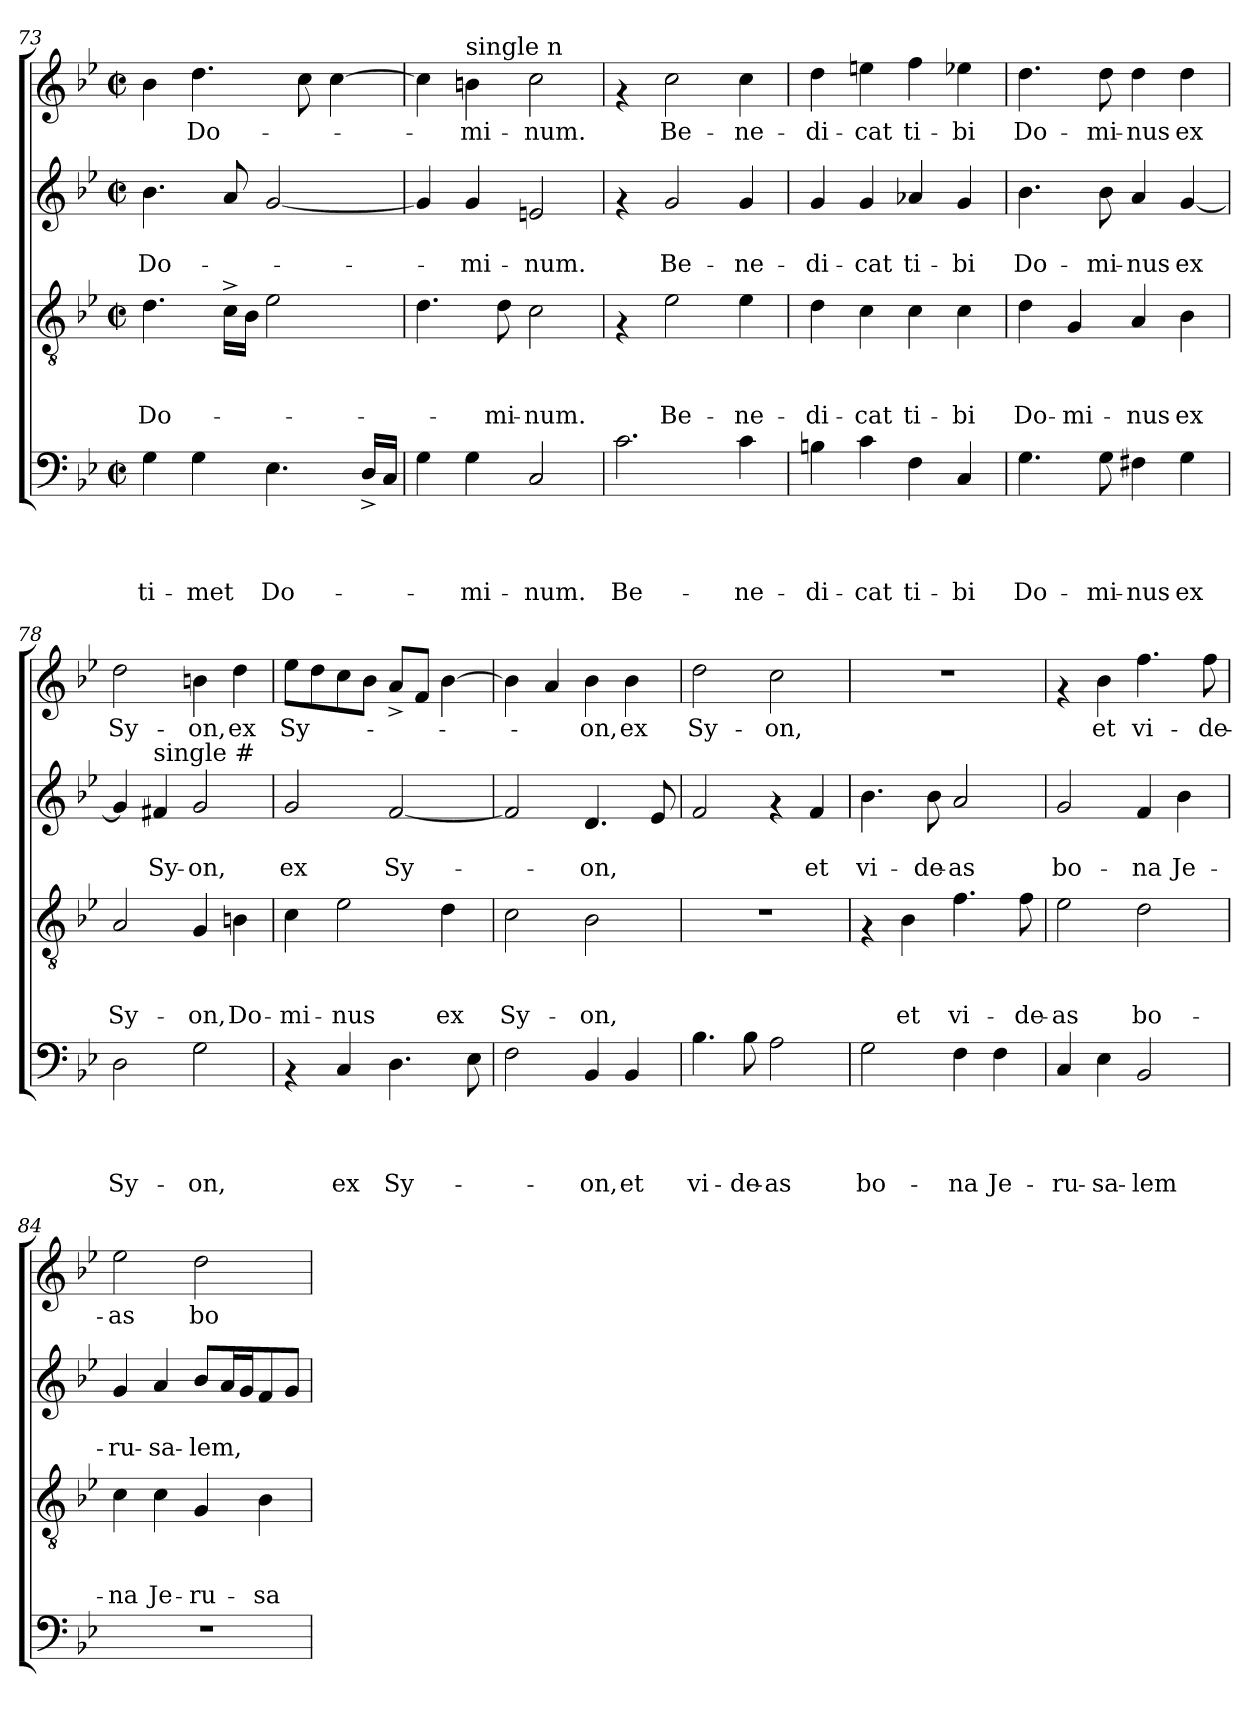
**kern	**text	**text	**text	**text	**kern	**text	**text	**text	**kern	**text	**text	**kern	**text
*part4	*part4	*part4	*part4	*part4	*part3	*part3	*part3	*part3	*part2	*part2	*part2	*part1	*part1
*staff4	*staff4	*staff4	*staff4	*staff4	*staff3	*staff3	*staff3	*staff3	*staff2	*staff2	*staff2	*staff1	*staff1
*clefF4	*	*	*	*	*clefGv2	*	*	*	*clefG2	*	*	*clefG2	*
*k[b-e-]	*	*	*	*	*k[b-e-]	*	*	*	*k[b-e-]	*	*	*k[b-e-]	*
*B-:	*	*	*	*	*B-:	*	*	*	*B-:	*	*	*B-:	*
*M2/2	*	*	*	*	*M2/2	*	*	*	*M2/2	*	*	*M2/2	*
*met(c|)	*	*	*	*	*met(c|)	*	*	*	*met(c|)	*	*	*met(c|)	*
=73	=73	=73	=73	=73	=73	=73	=73	=73	=73	=73	=73	=73	=73
!	!	!	!	!LO:LY:b	!	!	!	!LO:LY:b	!	!	!LO:LY:b	!	!
4G\	.	.	.	ti-	4.d\	.	.	Do-	4.b-\	.	Do-	4b-\	.
!	!	!	!	!LO:LY:b	!	!	!	!	!	!	!	!	!LO:LY:b
4G\	.	.	.	-met	.	.	.	.	.	.	.	4.dd\	Do-
.	.	.	.	.	16c^>\LL	.	.	.	8a/	.	.	.	.
.	.	.	.	.	16B-\JJ	.	.	.	.	.	.	.	.
!	!	!	!	!LO:LY:b	!	!	!	!	!	!	!	!	!
4.E-\	.	.	.	Do-	2e-\	.	.	.	[<2g/	.	.	.	.
.	.	.	.	.	.	.	.	.	.	.	.	8cc\	.
.	.	.	.	.	.	.	.	.	.	.	.	[>4cc\	.
16D^</LL	.	.	.	.	.	.	.	.	.	.	.	.	.
16C/JJ	.	.	.	.	.	.	.	.	.	.	.	.	.
=74	=74	=74	=74	=74	=74	=74	=74	=74	=74	=74	=74	=74	=74
4G\	.	.	.	.	4.d\	.	.	.	4g/]	.	.	4cc\]	.
!	!	!	!	!	!	!	!	!	!	!	!	!LO:TX:a:t=single n	!
!	!	!	!	!LO:LY:b	!	!	!	!	!	!	!LO:LY:b	!	!LO:LY:b
4G\	.	.	.	-mi-	.	.	.	.	4g/	.	-mi-	4b\	-mi-
!	!	!	!	!	!	!	!	!LO:LY:b	!	!	!	!	!
.	.	.	.	.	8d\	.	.	-mi-	.	.	.	.	.
!	!	!	!	!LO:LY:b	!	!	!	!LO:LY:b	!	!	!LO:LY:b	!	!LO:LY:b
2C/	.	.	.	-num.	2c\	.	.	-num.	2en/	.	-num.	2cc\	-num.
=75	=75	=75	=75	=75	=75	=75	=75	=75	=75	=75	=75	=75	=75
!	!	!	!	!LO:LY:b	!	!	!	!	!	!	!	!	!
2.c\	.	.	.	Be-	4rF	.	.	.	4rf	.	.	4rf	.
!	!	!	!	!	!	!	!	!LO:LY:b	!	!	!LO:LY:b	!	!LO:LY:b
.	.	.	.	.	2e-\	.	.	Be-	2g/	.	Be-	2cc\	Be-
!	!	!	!	!LO:LY:b	!	!	!	!LO:LY:b	!	!	!LO:LY:b	!	!LO:LY:b
4c\	.	.	.	-ne-	4e-\	.	.	-ne-	4g/	.	-ne-	4cc\	-ne-
=76	=76	=76	=76	=76	=76	=76	=76	=76	=76	=76	=76	=76	=76
!	!	!	!	!LO:LY:b	!	!	!	!LO:LY:b	!	!	!LO:LY:b	!	!LO:LY:b
4Bn\	.	.	.	-di-	4d\	.	.	-di-	4g/	.	-di-	4dd\	-di-
!	!	!	!	!LO:LY:b	!	!	!	!LO:LY:b	!	!	!LO:LY:b	!	!LO:LY:b
4c\	.	.	.	-cat	4c\	.	.	-cat	4g/	.	-cat	4een\	-cat
!	!	!	!	!LO:LY:b	!	!	!	!LO:LY:b	!	!	!LO:LY:b	!	!LO:LY:b
4F\	.	.	.	ti-	4c\	.	.	ti-	4a-X/	.	ti-	4ff\	ti-
!	!	!	!	!LO:LY:b	!	!	!	!LO:LY:b	!	!	!LO:LY:b	!	!LO:LY:b
4C/	.	.	.	-bi	4c\	.	.	-bi	4g/	.	-bi	4ee-X\	-bi
=77	=77	=77	=77	=77	=77	=77	=77	=77	=77	=77	=77	=77	=77
!	!	!	!	!LO:LY:b	!	!	!	!LO:LY:b	!	!	!LO:LY:b	!	!LO:LY:b
4.G\	.	.	.	Do-	4d\	.	.	Do-	4.b-\	.	Do-	4.dd\	Do-
!	!	!	!	!	!	!	!	!LO:LY:b	!	!	!	!	!
.	.	.	.	.	4G/	.	.	-mi-	.	.	.	.	.
!	!	!	!	!LO:LY:b	!	!	!	!	!	!	!LO:LY:b	!	!LO:LY:b
8G\	.	.	.	-mi-	.	.	.	.	8b-\	.	-mi-	8dd\	-mi-
!	!	!	!	!LO:LY:b	!	!	!	!LO:LY:b	!	!	!LO:LY:b	!	!LO:LY:b
4F#X\	.	.	.	-nus	4A/	.	.	-nus	4a/	.	-nus	4dd\	-nus
!	!	!	!	!LO:LY:b	!	!	!	!LO:LY:b	!	!	!LO:LY:b	!	!LO:LY:b
4G\	.	.	.	ex	4B-\	.	.	ex	[<4g/	.	ex	4dd\	ex
!!LO:LB:g=z
=78	=78	=78	=78	=78	=78	=78	=78	=78	=78	=78	=78	=78	=78
!	!	!	!	!LO:LY:b	!	!	!	!LO:LY:b	!	!	!	!	!LO:LY:b
2D\	.	.	.	Sy-	2A/	.	.	Sy-	4g/]	.	.	2dd\	Sy-
!	!	!	!	!	!	!	!	!	!LO:TX:a:t=single #	!	!	!	!
!	!	!	!	!	!	!	!	!	!	!	!LO:LY:b	!	!
.	.	.	.	.	.	.	.	.	4f#/	.	Sy-	.	.
!	!	!	!	!LO:LY:b	!	!	!	!LO:LY:b	!	!	!LO:LY:b	!	!LO:LY:b
2G\	.	.	.	-on,	4G/	.	.	-on,	2g/	.	-on,	4bn\	-on,
!	!	!	!	!	!	!	!	!LO:LY:b	!	!	!	!	!LO:LY:b
.	.	.	.	.	4Bn\	.	.	Do-	.	.	.	4dd\	ex
=79	=79	=79	=79	=79	=79	=79	=79	=79	=79	=79	=79	=79	=79
!	!	!	!	!	!	!	!	!LO:LY:b	!	!	!LO:LY:b	!	!LO:LY:b
4rAA	.	.	.	.	4c\	.	.	-mi-	2g/	.	ex	8ee-\L	Sy-
.	.	.	.	.	.	.	.	.	.	.	.	8dd\	.
!	!	!	!	!LO:LY:b	!	!	!	!LO:LY:b	!	!	!	!	!
4C/	.	.	.	ex	2e-\	.	.	-nus	.	.	.	8cc\	.
.	.	.	.	.	.	.	.	.	.	.	.	8b-\J	.
!	!	!	!	!LO:LY:b	!	!	!	!	!	!	!LO:LY:b	!	!
4.D\	.	.	.	Sy-	.	.	.	.	[<2f/	.	Sy-	8a^</L	.
.	.	.	.	.	.	.	.	.	.	.	.	8f/J	.
!	!	!	!	!	!	!	!	!LO:LY:b	!	!	!	!	!
.	.	.	.	.	4d\	.	.	ex	.	.	.	[>4b-\	.
8E-\	.	.	.	.	.	.	.	.	.	.	.	.	.
=80	=80	=80	=80	=80	=80	=80	=80	=80	=80	=80	=80	=80	=80
!	!	!	!	!	!	!	!	!LO:LY:b	!	!	!	!	!
2F\	.	.	.	.	2c\	.	.	Sy-	2f/]	.	.	4b-\]	.
.	.	.	.	.	.	.	.	.	.	.	.	4a/	.
!	!	!	!	!LO:LY:b	!	!	!	!LO:LY:b	!	!	!LO:LY:b	!	!LO:LY:b
4BB-/	.	.	.	-on,	2B-\	.	.	-on,	4.d/	.	-on,	4b-\	-on,
!	!	!	!	!LO:LY:b	!	!	!	!	!	!	!	!	!LO:LY:b
4BB-/	.	.	.	et	.	.	.	.	.	.	.	4b-\	ex
.	.	.	.	.	.	.	.	.	8e-/	.	.	.	.
=81	=81	=81	=81	=81	=81	=81	=81	=81	=81	=81	=81	=81	=81
!	!	!	!	!LO:LY:b	!	!	!	!	!	!	!	!	!LO:LY:b
4.B-\	.	.	.	vi-	1r	.	.	.	2f/	.	.	2dd\	Sy-
!	!	!	!	!LO:LY:b	!	!	!	!	!	!	!	!	!
8B-\	.	.	.	-de-	.	.	.	.	.	.	.	.	.
!	!	!	!	!LO:LY:b	!	!	!	!	!	!	!	!	!LO:LY:b
2A\	.	.	.	-as	.	.	.	.	4rf	.	.	2cc\	-on,
!	!	!	!	!	!	!	!	!	!	!	!LO:LY:b	!	!
.	.	.	.	.	.	.	.	.	4f/	.	et	.	.
=82	=82	=82	=82	=82	=82	=82	=82	=82	=82	=82	=82	=82	=82
!	!	!	!	!LO:LY:b	!	!	!	!	!	!	!LO:LY:b	!	!
2G\	.	.	.	bo-	4rF	.	.	.	4.b-\	.	vi-	1r	.
!	!	!	!	!	!	!	!	!LO:LY:b	!	!	!	!	!
.	.	.	.	.	4B-\	.	.	et	.	.	.	.	.
!	!	!	!	!	!	!	!	!	!	!	!LO:LY:b	!	!
.	.	.	.	.	.	.	.	.	8b-\	.	-de-	.	.
!	!	!	!	!LO:LY:b	!	!	!	!LO:LY:b	!	!	!LO:LY:b	!	!
4F\	.	.	.	-na	4.f\	.	.	vi-	2a/	.	-as	.	.
!	!	!	!	!LO:LY:b	!	!	!	!	!	!	!	!	!
4F\	.	.	.	Je-	.	.	.	.	.	.	.	.	.
!	!	!	!	!	!	!	!	!LO:LY:b	!	!	!	!	!
.	.	.	.	.	8f\	.	.	-de-	.	.	.	.	.
=83	=83	=83	=83	=83	=83	=83	=83	=83	=83	=83	=83	=83	=83
!	!	!	!	!LO:LY:b	!	!	!	!LO:LY:b	!	!	!LO:LY:b	!	!
4C/	.	.	.	-ru-	2e-\	.	.	-as	2g/	.	bo-	4rf	.
!	!	!	!	!LO:LY:b	!	!	!	!	!	!	!	!	!LO:LY:b
4E-\	.	.	.	-sa-	.	.	.	.	.	.	.	4b-\	et
!	!	!	!	!LO:LY:b	!	!	!	!LO:LY:b	!	!	!LO:LY:b	!	!LO:LY:b
2BB-/	.	.	.	-lem	2d\	.	.	bo-	4f/	.	-na	4.ff\	vi-
!	!	!	!	!	!	!	!	!	!	!	!LO:LY:b	!	!
.	.	.	.	.	.	.	.	.	4b-\	.	Je-	.	.
!	!	!	!	!	!	!	!	!	!	!	!	!	!LO:LY:b
.	.	.	.	.	.	.	.	.	.	.	.	8ff\	-de-
=84	=84	=84	=84	=84	=84	=84	=84	=84	=84	=84	=84	=84	=84
!	!	!	!	!	!	!	!	!LO:LY:b	!	!	!LO:LY:b	!	!LO:LY:b
1r	.	.	.	.	4c\	.	.	-na	4g/	.	-ru-	2ee-\	-as
!	!	!	!	!	!	!	!	!LO:LY:b	!	!	!LO:LY:b	!	!
.	.	.	.	.	4c\	.	.	Je-	4a/	.	-sa-	.	.
!	!	!	!	!	!	!	!	!LO:LY:b	!	!	!LO:LY:b	!	!LO:LY:b
.	.	.	.	.	4G/	.	.	-ru-	8b-/L	.	-lem,	2dd\	bo-
.	.	.	.	.	.	.	.	.	16a/L	.	.	.	.
.	.	.	.	.	.	.	.	.	16g/J	.	.	.	.
!	!	!	!	!	!	!	!	!LO:LY:b	!	!	!	!	!
.	.	.	.	.	4B-\	.	.	-sa-	8f/	.	.	.	.
.	.	.	.	.	.	.	.	.	8g/J	.	.	.	.
=	=	=	=	=	=	=	=	=	=	=	=	=	=
*-	*-	*-	*-	*-	*-	*-	*-	*-	*-	*-	*-	*-	*-
